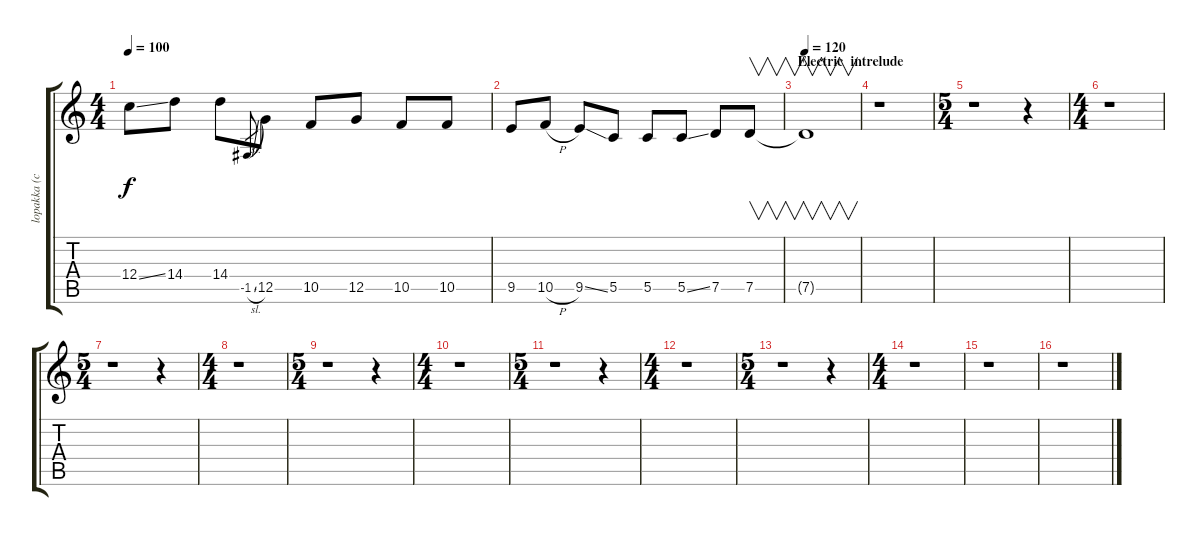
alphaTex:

\track ("lopakka (clean + delay)" "lopakka (c") {instrument electricguitarjazz}
\staff {score tabs}
\tuning (D4 A3 F3 C3 G2 D2) {hide}
\ts (4 4)
\tempo 100
\clef g2
\ks c
12.4{ss}.8{dy f} 14.4.8 14.4.8 -1.5{sl}.8{gr} 12.5.8 10.5.8 12.5.8 10.5.8 10.5.8 |
9.5.8 10.5{h}.8 9.5{ss}.8 5.5.8 5.5.8 5.5{ss}.8 7.5.8 7.5.8{v} |
\section ("" "Electric  intrelude")
\tempo 120
7.5{t}.1{v} |
r.1 |
\ts (5 4)
r.1 r.4 |
\ts (4 4)
r.1 |
\ts (5 4)
r.1 r.4 |
\ts (4 4)
r.1 |
\ts (5 4)
r.1 r.4 |
\ts (4 4)
r.1 |
\ts (5 4)
r.1 r.4 |
\ts (4 4)
r.1 |
\ts (5 4)
r.1 r.4 |
\ts (4 4)
r.1 |
r.1 |
r.1
